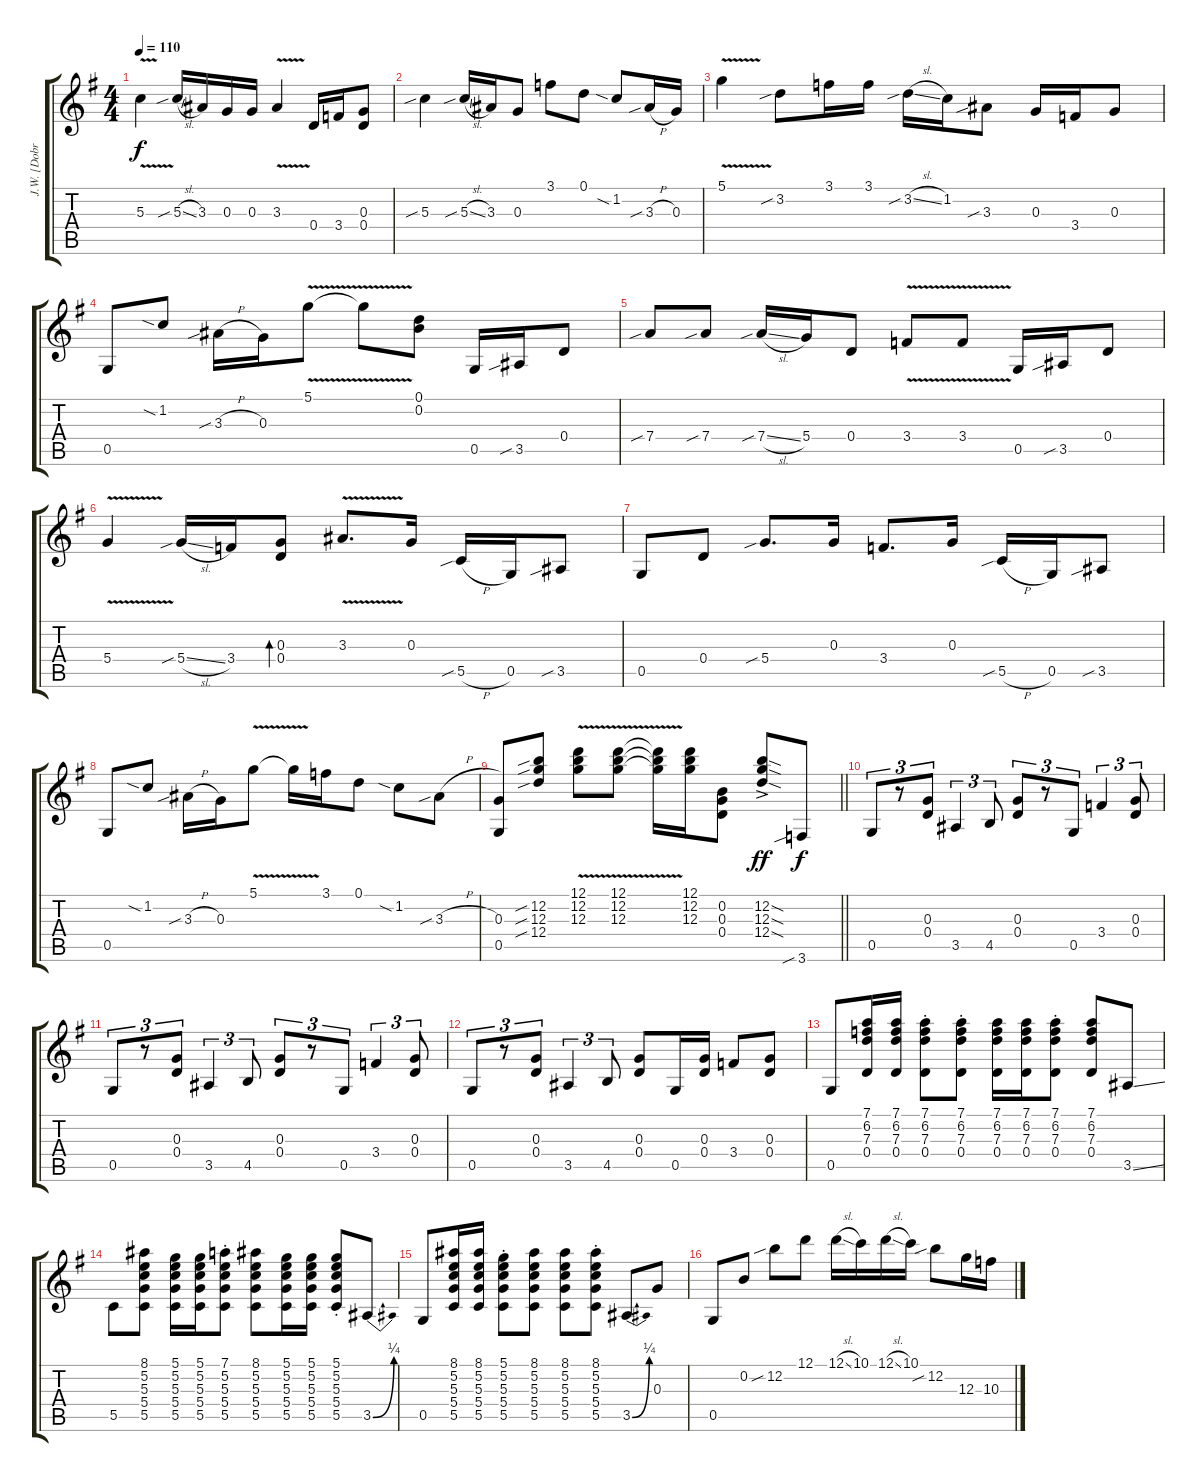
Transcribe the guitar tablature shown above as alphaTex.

\track ("J.W. [Dobro]" "J.W. [Dobr") {instrument acousticguitarsteel}
\staff {score tabs}
\tuning (D4 B3 G3 D3 G2 D2) {hide}
\ts (4 4)
\tempo 110
\clef g2
\ks g
5.3{v}.4{dy f} 5.3{sib sl}.16 3.3.16 0.3.16 0.3.16 3.3{v}.4 0.4.16 3.4.16 (0.3 0.4).8 |
5.3{sib}.4 5.3{sib sl}.16 3.3.16 0.3.8 3.1.8 0.1.8 1.2{sia}.8 3.3{sib h}.16 0.3.16 |
5.1{v}.4 3.2{sib}.8 3.1.16 3.1.16 3.2{sib sl}.16 1.2.16 3.3{sib}.8 0.3.16 3.4.16 0.3.8 |
0.5.8 1.2{sia}.8 3.3{sib h}.16 0.3.16 5.1{v}.8 5.1{v t}.8 (0.1 0.2).8 0.5.16 3.5{sib}.16 0.4.8 |
7.4{sib}.8 7.4{sib}.8 7.4{sib sl}.16 5.4.16 0.4.8 3.4{v}.8 3.4{v}.8 0.5.16 3.5{sib}.16 0.4.8 |
5.4{v}.4 5.4{sib sl}.16 3.4.16 (0.3 0.4).8{bd 30} 3.3{v}.8{d} 0.3.16 5.5{sib h}.16 0.5.16 3.5{sib}.8 |
0.5.8 0.4.8 5.4{sib}.8{d} 0.3.16 3.4.8{d} 0.3.16 5.5{sib h}.16 0.5.16 3.5{sib}.8 |
0.5.8 1.2{sia}.8 3.3{sib h}.16 0.3.16 5.1{v}.8 5.1{v t}.16 3.1.16 0.1.8 1.2{sia}.8 3.3{sib h}.8 |
\barLineRight lightlight
(0.3 0.5).8 (12.2{sib} 12.3{sib} 12.4{sib}).8 (12.1{v} 12.2{v} 12.3{v}).8 (12.1{v} 12.2{v} 12.3{v}).8 (12.1{v t} 12.2{v t} 12.3{v t}).16 (12.1 12.2 12.3).16 (0.2 0.3 0.4).8 (12.2{sod ac} 12.3{sod ac} 12.4{sod ac}).8{dy ff} 3.6{sib}.8{dy f} |
0.5.8{tu (3 2)} r.8{tu (3 2)} (0.3 0.4).8{tu (3 2)} 3.5.4{tu (3 2)} 4.5.8{tu (3 2)} (0.3 0.4).8{tu (3 2)} r.8{tu (3 2)} 0.5.8{tu (3 2)} 3.4.4{tu (3 2)} (0.3 0.4).8{tu (3 2)} |
0.5.8{tu (3 2)} r.8{tu (3 2)} (0.3 0.4).8{tu (3 2)} 3.5.4{tu (3 2)} 4.5.8{tu (3 2)} (0.3 0.4).8{tu (3 2)} r.8{tu (3 2)} 0.5.8{tu (3 2)} 3.4.4{tu (3 2)} (0.3 0.4).8{tu (3 2)} |
0.5.8{tu (3 2)} r.8{tu (3 2)} (0.3 0.4).8{tu (3 2)} 3.5.4{tu (3 2)} 4.5.8{tu (3 2)} (0.3 0.4).8 0.5.16 (0.3 0.4).16 3.4.8 (0.3 0.4).8 |
0.5.8 (7.1 6.2 7.3 0.4).16 (7.1 6.2 7.3 0.4).16 (7.1{st} 6.2{st} 7.3{st} 0.4{st}).8 (7.1{st} 6.2{st} 7.3{st} 0.4{st}).8 (7.1 6.2 7.3 0.4).16 (7.1 6.2 7.3 0.4).16 (7.1{st} 6.2{st} 7.3{st} 0.4{st}).8 (7.1 6.2 7.3 0.4).8 3.5{ss}.8 |
5.5.8 (8.1 5.2 5.3 5.4 5.5).8 (5.1 5.2 5.3 5.4 5.5).16 (5.1 5.2 5.3 5.4 5.5).16 (7.1{st} 5.2{st} 5.3{st} 5.4{st} 5.5{st}).8 (8.1 5.2 5.3 5.4 5.5).8 (5.1 5.2 5.3 5.4 5.5).16 (5.1 5.2 5.3 5.4 5.5).16 (5.1{st} 5.2{st} 5.3{st} 5.4{st} 5.5{st}).8 3.5{be (bend 0 0 60 1)}.8 |
0.5.8 (8.1 5.2 5.3 5.4 5.5).16 (8.1 5.2 5.3 5.4 5.5).16 (5.1{st} 5.2{st} 5.3{st} 5.4{st} 5.5{st}).8 (8.1 5.2 5.3 5.4 5.5).8 (8.1 5.2 5.3 5.4 5.5).8 (8.1{st} 5.2{st} 5.3{st} 5.4{st} 5.5{st}).8 3.5{be (bend 0 0 60 1)}.8 0.3.8 |
0.5.8 0.2.8 12.2{sib}.8 12.1.8 12.1{sl}.16 10.1.16 12.1{sl}.16 10.1.16 12.2{sib}.8 12.3.16 10.3.16
